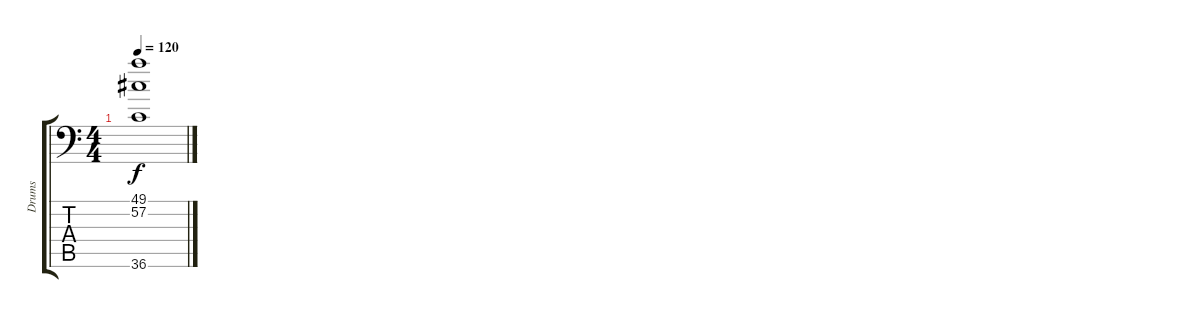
\track ("Drums" "Drums") {instrument acousticgrandpiano}
\staff {score tabs}
\tuning (C-1 C-1 C-1 C-1 C-1 C-1) {hide}
\ts (4 4)
\tempo 120
\clef f4
\ks c
(49.1 57.2 36.6).1{dy f}
